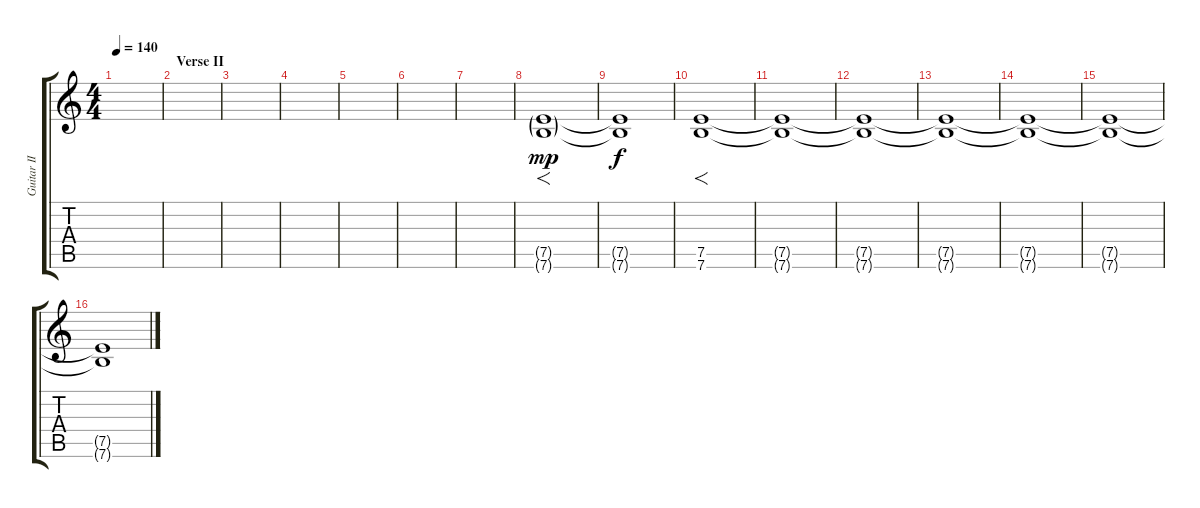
\track ("Guitar II" "Guitar II") {instrument distortionguitar}
\staff {score tabs}
\tuning (E4 B3 G3 D3 A2 E2) {hide}
\ts (4 4)
\tempo 140
\clef g2
\ks c
|
\section ("" "Verse II")
|
|
|
|
|
|
(7.5{g} 7.6{g}).1{f dy mp} |
(7.5{t} 7.6{t}).1{dy f} |
(7.5 7.6).1{f} |
(7.5{t} 7.6{t}).1 |
(7.5{t} 7.6{t}).1 |
(7.5{t} 7.6{t}).1 |
(7.5{t} 7.6{t}).1 |
(7.5{t} 7.6{t}).1 |
(7.5{t} 7.6{t}).1
